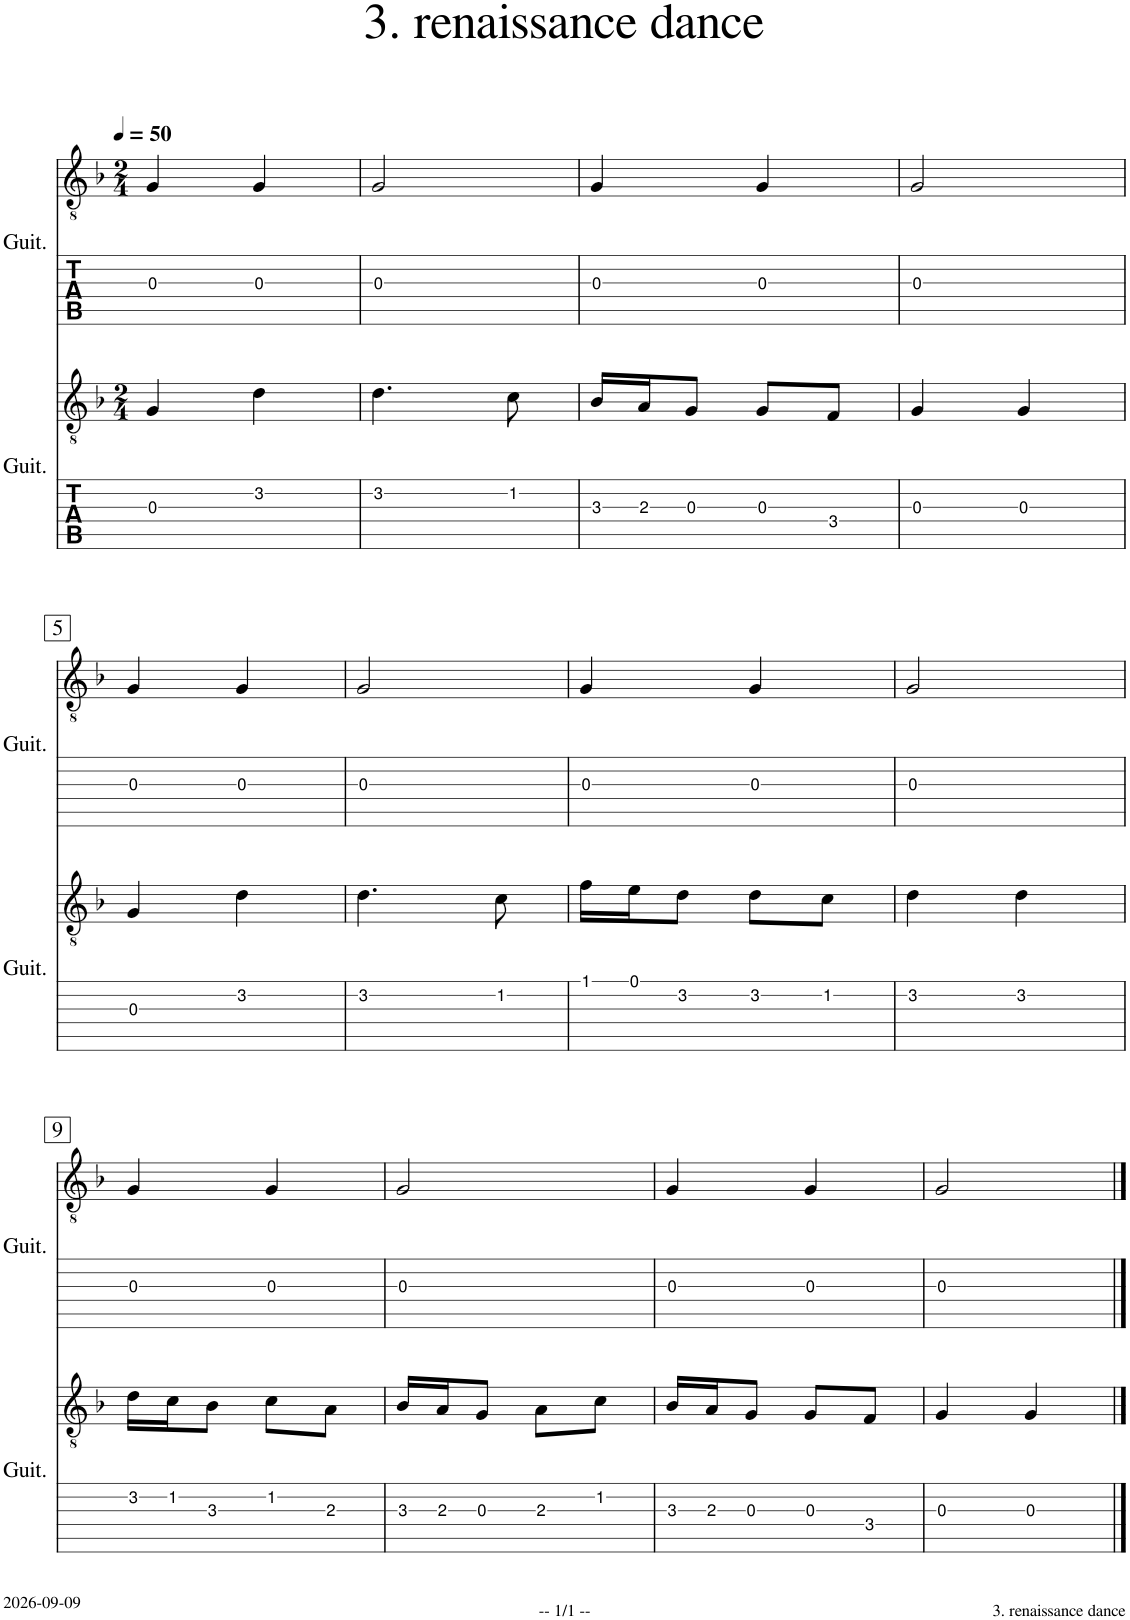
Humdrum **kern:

**kern	**kern	**kern	**kern
*part2	*part2	*part1	*part1
*staff4	*staff3	*staff2	*staff1
*I"Guit.	*	*I"Guit.	*
*I'Guit.	*	*I'Guit.	*
*stria6	*	*stria6	*
*	*clefGv2	*	*clefGv2
*k[b-]	*k[b-]	*k[b-]	*k[b-]
*M2/4	*M2/4	*M2/4	*M2/4
*MM50	*MM50	*MM50	*MM50
=1	=1	=1	=1
4G	4G/	4G	4G/
4d	4d\	4G	4G/
=2	=2	=2	=2
4.d	4.d\	2G	2G/
8c	8c\	.	.
=3	=3	=3	=3
16B-LL	16B-/LL	4G	4G/
16AJ	16A/J	.	.
8GJ	8G/J	.	.
8GL	8G/L	4G	4G/
8FJ	8F/J	.	.
=4	=4	=4	=4
4G	4G/	2G	2G/
4G	4G/	.	.
!!LO:LB:g=z
=5	=5	=5	=5
4G	4G/	4G	4G/
4d	4d\	4G	4G/
=6	=6	=6	=6
4.d	4.d\	2G	2G/
8c	8c\	.	.
=7	=7	=7	=7
16fLL	16f\LL	4G	4G/
16eJ	16e\J	.	.
8dJ	8d\J	.	.
8dL	8d\L	4G	4G/
8cJ	8c\J	.	.
=8	=8	=8	=8
4d	4d\	2G	2G/
4d	4d\	.	.
!!LO:LB:g=z
=9	=9	=9	=9
16dLL	16d\LL	4G	4G/
16cJ	16c\J	.	.
8B-J	8B-\J	.	.
8cL	8c\L	4G	4G/
8AJ	8A\J	.	.
=10	=10	=10	=10
16B-LL	16B-/LL	2G	2G/
16AJ	16A/J	.	.
8GJ	8G/J	.	.
8AL	8A\L	.	.
8cJ	8c\J	.	.
=11	=11	=11	=11
16B-LL	16B-/LL	4G	4G/
16AJ	16A/J	.	.
8GJ	8G/J	.	.
8GL	8G/L	4G	4G/
8FJ	8F/J	.	.
=12	=12	=12	=12
4G	4G/	2G	2G/
4G	4G/	.	.
==	==	==	==
*-	*-	*-	*-
